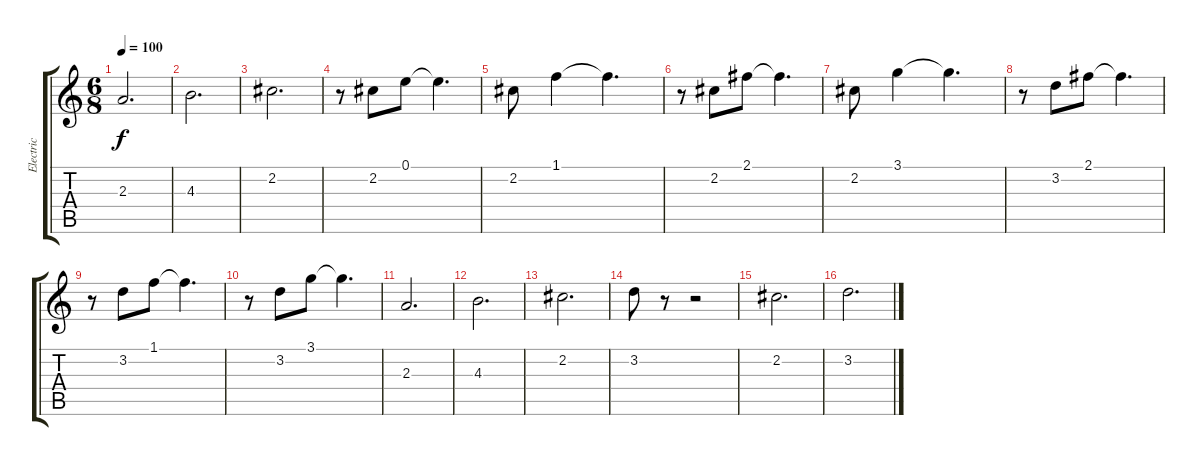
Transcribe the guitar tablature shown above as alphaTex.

\track ("Electric" "Electric") {instrument overdrivenguitar}
\staff {score tabs}
\tuning (E4 B3 G3 D3 A2 E2) {hide}
\ts (6 8)
\tempo 100
\clef g2
\ks c
2.3.2{d dy f} |
4.3.2{d} |
2.2.2{d} |
r.8 2.2.8 0.1.8 0.1{t}.4{d} |
2.2.8 1.1.4 1.1{t}.4{d} |
r.8 2.2.8 2.1.8 2.1{t}.4{d} |
2.2.8 3.1.4 3.1{t}.4{d} |
r.8 3.2.8 2.1.8 2.1{t}.4{d} |
r.8 3.2.8 1.1.8 1.1{t}.4{d} |
r.8 3.2.8 3.1.8 3.1{t}.4{d} |
2.3.2{d} |
4.3.2{d} |
2.2.2{d} |
3.2.8 r.8 r.2 |
2.2.2{d} |
3.2.2{d}
